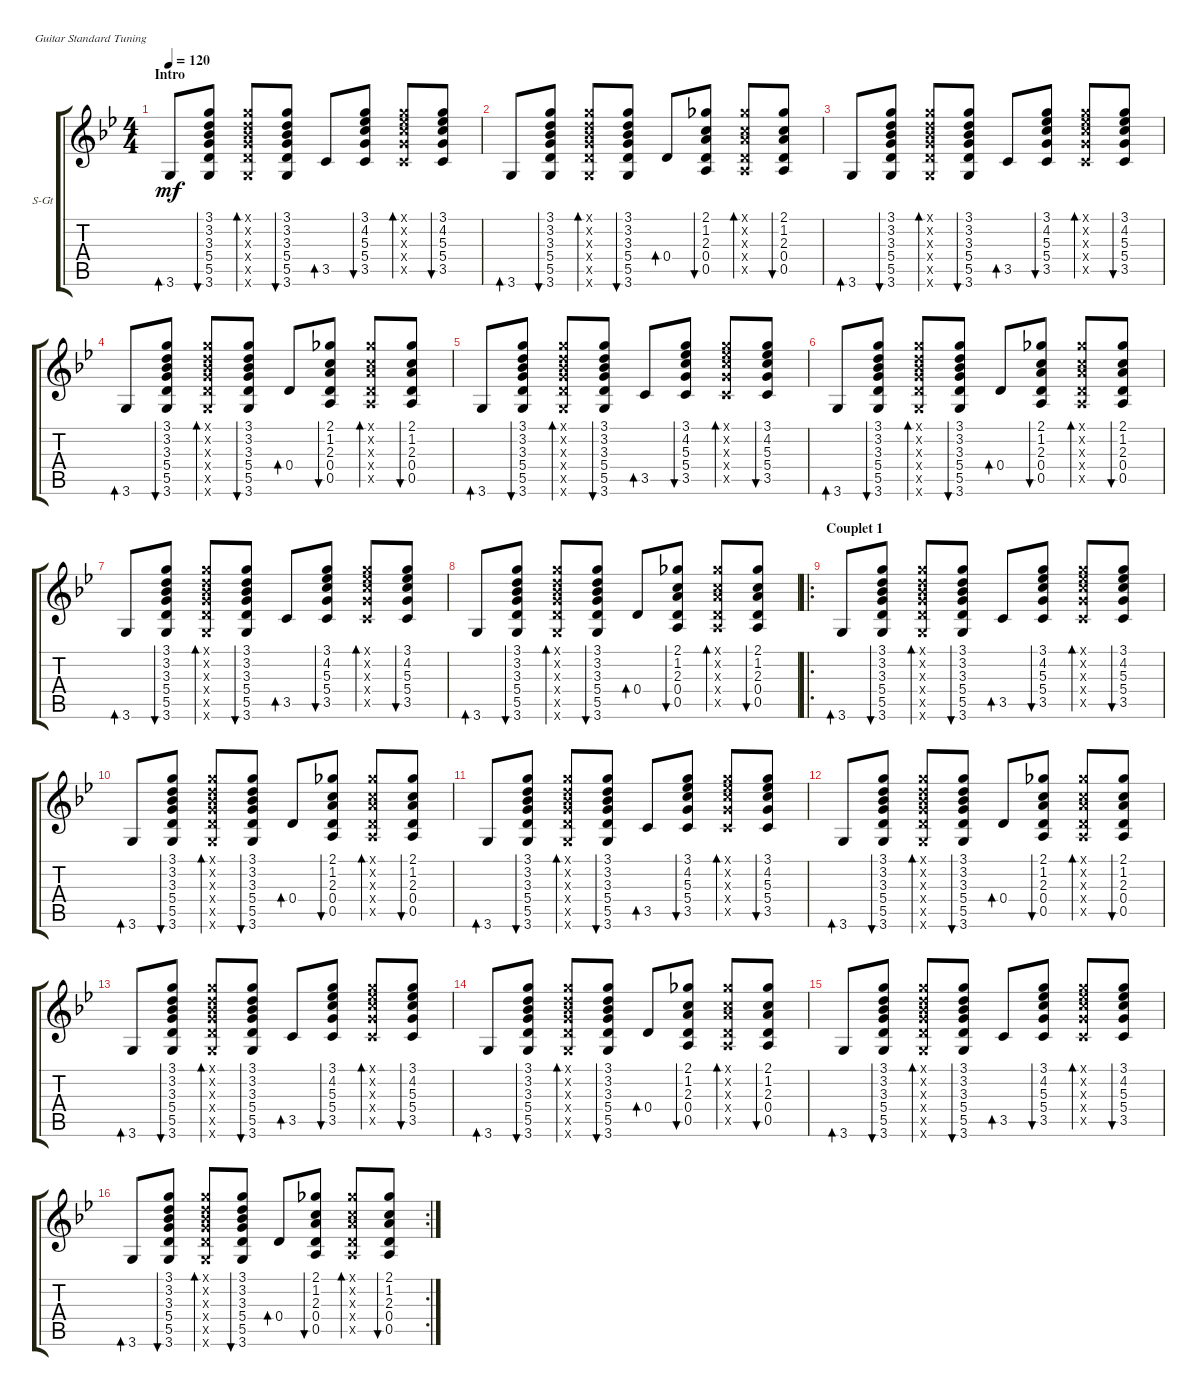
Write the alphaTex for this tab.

\defaultSystemsLayout 4
\bracketExtendMode groupsimilarinstruments
\firstSystemTrackNameOrientation horizontal
\otherSystemsTrackNameOrientation horizontal
\track ("Steel Guitar" "S-Gt") {instrument acousticguitarsteel}
\staff {score tabs}
\tuning (E4 B3 G3 D3 A2 E2)
\ts (4 4)
\section ("" "Intro")
\tempo 120
\clef g2
\ks gminor
3.6.8{bd 30 dy mf instrument acousticguitarsteel} (3.6 5.5 5.4 3.3 3.2 3.1).8{bu 30} (3.6{x} 5.5{x} 5.4{x} 3.3{x} 3.2{x} 3.1{x}).8{bd 30} (3.6 5.5 5.4 3.3 3.2 3.1).8{bu 30} 3.5.8{bd 30} (3.5 5.4 5.3 4.2 3.1).8{bu 30} (3.5{x} 5.4{x} 5.3{x} 4.2{x} 3.1{x}).8{bd 30} (3.5 5.4 5.3 4.2 3.1).8{bu 30} |
3.6.8{bd 30} (3.6 5.5 5.4 3.3 3.2 3.1).8{bu 30} (3.6{x} 5.5{x} 5.4{x} 3.3{x} 3.2{x} 3.1{x}).8{bd 30} (3.6 5.5 5.4 3.3 3.2 3.1).8{bu 30} 0.4.8{bd 30} (0.5 0.4 2.3 1.2 2.1).8{bu 30} (0.5{x} 0.4{x} 2.3{x} 1.2{x} 2.1{x}).8{bd 30} (0.5 0.4 2.3 1.2 2.1).8{bu 30} |
3.6.8{bd 30} (3.6 5.5 5.4 3.3 3.2 3.1).8{bu 30} (3.6{x} 5.5{x} 5.4{x} 3.3{x} 3.2{x} 3.1{x}).8{bd 30} (3.6 5.5 5.4 3.3 3.2 3.1).8{bu 30} 3.5.8{bd 30} (3.5 5.4 5.3 4.2 3.1).8{bu 30} (3.5{x} 5.4{x} 5.3{x} 4.2{x} 3.1{x}).8{bd 30} (3.5 5.4 5.3 4.2 3.1).8{bu 30} |
3.6.8{bd 30} (3.6 5.5 5.4 3.3 3.2 3.1).8{bu 30} (3.6{x} 5.5{x} 5.4{x} 3.3{x} 3.2{x} 3.1{x}).8{bd 30} (3.6 5.5 5.4 3.3 3.2 3.1).8{bu 30} 0.4.8{bd 30} (0.5 0.4 2.3 1.2 2.1).8{bu 30} (0.5{x} 0.4{x} 2.3{x} 1.2{x} 2.1{x}).8{bd 30} (0.5 0.4 2.3 1.2 2.1).8{bu 30} |
3.6.8{bd 30} (3.6 5.5 5.4 3.3 3.2 3.1).8{bu 30} (3.6{x} 5.5{x} 5.4{x} 3.3{x} 3.2{x} 3.1{x}).8{bd 30} (3.6 5.5 5.4 3.3 3.2 3.1).8{bu 30} 3.5.8{bd 30} (3.5 5.4 5.3 4.2 3.1).8{bu 30} (3.5{x} 5.4{x} 5.3{x} 4.2{x} 3.1{x}).8{bd 30} (3.5 5.4 5.3 4.2 3.1).8{bu 30} |
3.6.8{bd 30} (3.6 5.5 5.4 3.3 3.2 3.1).8{bu 30} (3.6{x} 5.5{x} 5.4{x} 3.3{x} 3.2{x} 3.1{x}).8{bd 30} (3.6 5.5 5.4 3.3 3.2 3.1).8{bu 30} 0.4.8{bd 30} (0.5 0.4 2.3 1.2 2.1).8{bu 30} (0.5{x} 0.4{x} 2.3{x} 1.2{x} 2.1{x}).8{bd 30} (0.5 0.4 2.3 1.2 2.1).8{bu 30} |
3.6.8{bd 30} (3.6 5.5 5.4 3.3 3.2 3.1).8{bu 30} (3.6{x} 5.5{x} 5.4{x} 3.3{x} 3.2{x} 3.1{x}).8{bd 30} (3.6 5.5 5.4 3.3 3.2 3.1).8{bu 30} 3.5.8{bd 30} (3.5 5.4 5.3 4.2 3.1).8{bu 30} (3.5{x} 5.4{x} 5.3{x} 4.2{x} 3.1{x}).8{bd 30} (3.5 5.4 5.3 4.2 3.1).8{bu 30} |
3.6.8{bd 30} (3.6 5.5 5.4 3.3 3.2 3.1).8{bu 30} (3.6{x} 5.5{x} 5.4{x} 3.3{x} 3.2{x} 3.1{x}).8{bd 30} (3.6 5.5 5.4 3.3 3.2 3.1).8{bu 30} 0.4.8{bd 30} (0.5 0.4 2.3 1.2 2.1).8{bu 30} (0.5{x} 0.4{x} 2.3{x} 1.2{x} 2.1{x}).8{bd 30} (0.5 0.4 2.3 1.2 2.1).8{bu 30} |
\ro
\section ("" "Couplet 1")
3.6.8{bd 30} (3.6 5.5 5.4 3.3 3.2 3.1).8{bu 30} (3.6{x} 5.5{x} 5.4{x} 3.3{x} 3.2{x} 3.1{x}).8{bd 30} (3.6 5.5 5.4 3.3 3.2 3.1).8{bu 30} 3.5.8{bd 30} (3.5 5.4 5.3 4.2 3.1).8{bu 30} (3.5{x} 5.4{x} 5.3{x} 4.2{x} 3.1{x}).8{bd 30} (3.5 5.4 5.3 4.2 3.1).8{bu 30} |
3.6.8{bd 30} (3.6 5.5 5.4 3.3 3.2 3.1).8{bu 30} (3.6{x} 5.5{x} 5.4{x} 3.3{x} 3.2{x} 3.1{x}).8{bd 30} (3.6 5.5 5.4 3.3 3.2 3.1).8{bu 30} 0.4.8{bd 30} (0.5 0.4 2.3 1.2 2.1).8{bu 30} (0.5{x} 0.4{x} 2.3{x} 1.2{x} 2.1{x}).8{bd 30} (0.5 0.4 2.3 1.2 2.1).8{bu 30} |
3.6.8{bd 30} (3.6 5.5 5.4 3.3 3.2 3.1).8{bu 30} (3.6{x} 5.5{x} 5.4{x} 3.3{x} 3.2{x} 3.1{x}).8{bd 30} (3.6 5.5 5.4 3.3 3.2 3.1).8{bu 30} 3.5.8{bd 30} (3.5 5.4 5.3 4.2 3.1).8{bu 30} (3.5{x} 5.4{x} 5.3{x} 4.2{x} 3.1{x}).8{bd 30} (3.5 5.4 5.3 4.2 3.1).8{bu 30} |
3.6.8{bd 30} (3.6 5.5 5.4 3.3 3.2 3.1).8{bu 30} (3.6{x} 5.5{x} 5.4{x} 3.3{x} 3.2{x} 3.1{x}).8{bd 30} (3.6 5.5 5.4 3.3 3.2 3.1).8{bu 30} 0.4.8{bd 30} (0.5 0.4 2.3 1.2 2.1).8{bu 30} (0.5{x} 0.4{x} 2.3{x} 1.2{x} 2.1{x}).8{bd 30} (0.5 0.4 2.3 1.2 2.1).8{bu 30} |
3.6.8{bd 30} (3.6 5.5 5.4 3.3 3.2 3.1).8{bu 30} (3.6{x} 5.5{x} 5.4{x} 3.3{x} 3.2{x} 3.1{x}).8{bd 30} (3.6 5.5 5.4 3.3 3.2 3.1).8{bu 30} 3.5.8{bd 30} (3.5 5.4 5.3 4.2 3.1).8{bu 30} (3.5{x} 5.4{x} 5.3{x} 4.2{x} 3.1{x}).8{bd 30} (3.5 5.4 5.3 4.2 3.1).8{bu 30} |
3.6.8{bd 30} (3.6 5.5 5.4 3.3 3.2 3.1).8{bu 30} (3.6{x} 5.5{x} 5.4{x} 3.3{x} 3.2{x} 3.1{x}).8{bd 30} (3.6 5.5 5.4 3.3 3.2 3.1).8{bu 30} 0.4.8{bd 30} (0.5 0.4 2.3 1.2 2.1).8{bu 30} (0.5{x} 0.4{x} 2.3{x} 1.2{x} 2.1{x}).8{bd 30} (0.5 0.4 2.3 1.2 2.1).8{bu 30} |
3.6.8{bd 30} (3.6 5.5 5.4 3.3 3.2 3.1).8{bu 30} (3.6{x} 5.5{x} 5.4{x} 3.3{x} 3.2{x} 3.1{x}).8{bd 30} (3.6 5.5 5.4 3.3 3.2 3.1).8{bu 30} 3.5.8{bd 30} (3.5 5.4 5.3 4.2 3.1).8{bu 30} (3.5{x} 5.4{x} 5.3{x} 4.2{x} 3.1{x}).8{bd 30} (3.5 5.4 5.3 4.2 3.1).8{bu 30} |
\rc 2
3.6.8{bd 30} (3.6 5.5 5.4 3.3 3.2 3.1).8{bu 30} (3.6{x} 5.5{x} 5.4{x} 3.3{x} 3.2{x} 3.1{x}).8{bd 30} (3.6 5.5 5.4 3.3 3.2 3.1).8{bu 30} 0.4.8{bd 30} (0.5 0.4 2.3 1.2 2.1).8{bu 30} (0.5{x} 0.4{x} 2.3{x} 1.2{x} 2.1{x}).8{bd 30} (0.5 0.4 2.3 1.2 2.1).8{bu 30}
